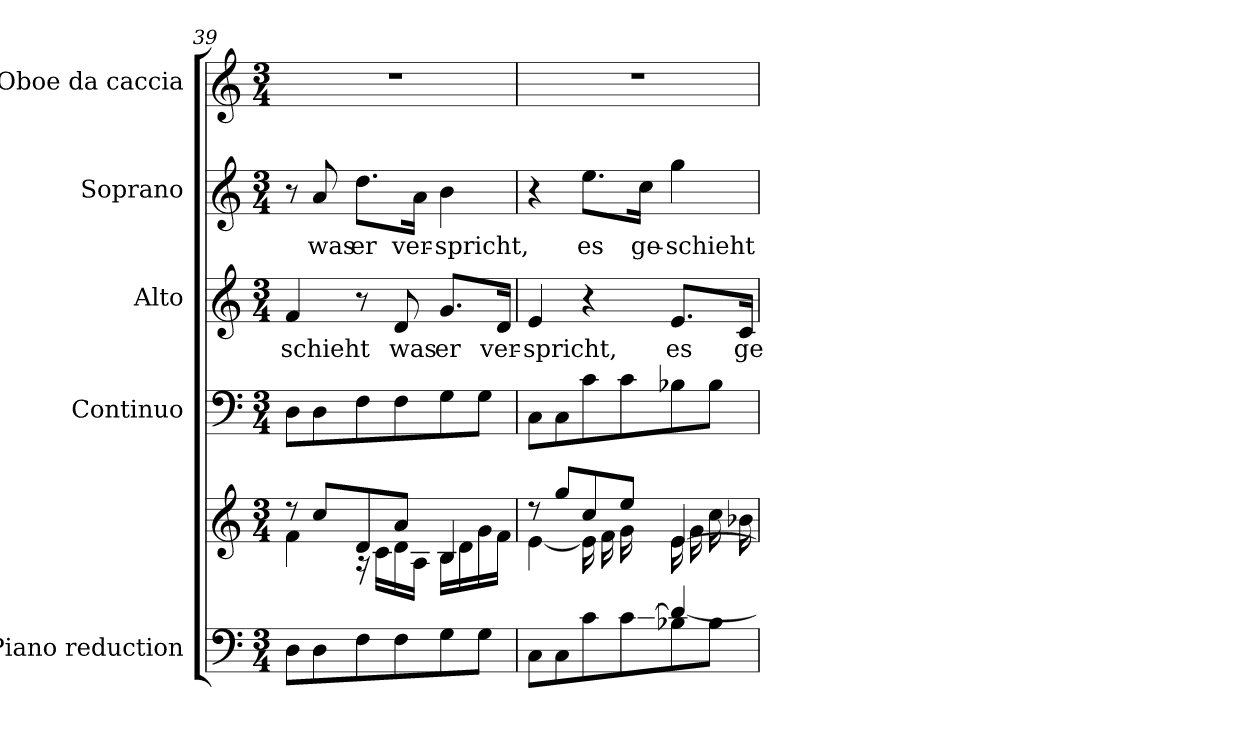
**kern	**kern	**kern	**kern	**text	**kern	**text	**kern
*part5	*part5	*part4	*part3	*part3	*part2	*part2	*part1
*staff6	*staff5	*staff4	*staff3	*staff3	*staff2	*staff2	*staff1
*I"Piano reduction	*	*I"Continuo	*I"Alto	*	*I"Soprano	*	*I"Oboe da caccia
*I'Pno	*	*	*	*	*	*	*I'Ob
*clefF4	*clefG2	*clefF4	*clefG2	*	*clefG2	*	*clefG2
*k[]	*k[]	*k[]	*k[]	*	*k[]	*	*k[]
*M3/4	*M3/4	*M3/4	*M3/4	*	*M3/4	*	*M3/4
=39	=39	=39	=39	=39	=39	=39	=39
*	*^	*	*	*	*	*	*
!	!	!	!	!	!LO:LY:b	!	!	!
8D\L	8r	4f\	8D\L	4f/	-schieht	8r	.	2.r
!	!	!	!	!	!	!	!LO:LY:b	!
8D\	8cc/L	.	8D\	.	.	8a/	was	.
!	!	!	!	!	!	!	!LO:LY:b	!
8F\	8d/	16rA	8F\	8r	.	8.dd\L	er	.
.	.	16c\LL	.	.	.	.	.	.
!	!	!	!	!	!LO:LY:b	!	!	!
8F\	8a/J	16d\	8F\	8d/	was	.	.	.
!	!	!	!	!	!	!	!LO:LY:b	!
.	.	16A\JJ	.	.	.	16a\Jk	ver-	.
!	!	!	!	!	!LO:LY:b	!	!LO:LY:b	!
8G\	4B/	16B\LL	8G\	8.g/L	er	4b\	-spricht,	.
.	.	16d\	.	.	.	.	.	.
8G\J	.	16g\	8G\J	.	.	.	.	.
!	!	!	!	!	!LO:LY:b	!	!	!
.	.	16f\JJ	.	16d/Jk	ver-	.	.	.
=40	=40	=40	=40	=40	=40	=40	=40	=40
*^	*	*	*	*	*	*	*	*
*	*^	*	*	*	*	*	*	*	*
!	!	!	!	!	!	!	!LO:LY:b	!	!	!
4..ryy	4ryy	8C\L	8r	[4e\	8C\L	4e/	-spricht,	4r	.	2.r
.	.	8C\	8gg/L	.	8C\	.	.	.	.	.
!	!	!	!	!	!	!	!	!	!LO:LY:b	!
.	4ryy	8c\	8cc/	16e\LL]	8c\	4r	.	8.ee\L	es	.
.	.	.	.	16f\	.	.	.	.	.	.
.	.	8c\	8ee/J	16g\	8c\	.	.	.	.	.
!	!	!	!	!	!	!	!	!	!LO:LY:b	!
[16d/JJ	.	.	.	16ryy	.	.	.	16cc\Jk	ge-	.
!	!	!	!	!	!	!	!LO:LY:b	!	!LO:LY:b	!
4ryy	4d/_	8B-X\	[4e/	16e\LL	8B-X\	8.e/L	es	4gg\	-schieht	.
.	.	.	.	16g\	.	.	.	.	.	.
.	.	8B-\J	.	16cc\	8B-\J	.	.	.	.	.
!	!	!	!	!	!	!	!LO:LY:b	!	!	!
.	.	.	.	16b-X\JJ	.	16c/Jk	ge-	.	.	.
*v	*v	*v	*	*	*	*	*	*	*	*
*	*v	*v	*	*	*	*	*	*
=	=	=	=	=	=	=	=
*-	*-	*-	*-	*-	*-	*-	*-
